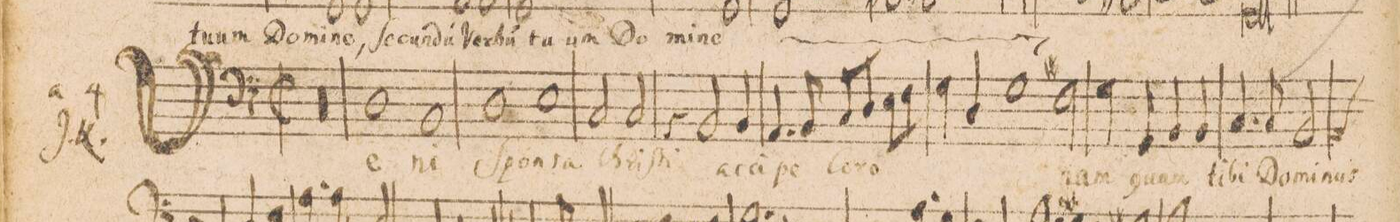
**kern	**text
*I"[BASSVS.]	*
*clefF4	*
*k[]	*
*M2/1	*
00r	.
=2-	=2-
=3-	=3-
1D\	Ve-
1BB/	-ni
=4-	=4-
1D\	Spon-
1E\	-ſa
=5-	=5-
2C/	Chriſ-
2C/	-ti
4r	.
2BB/	ac-
4BB/	-ci-
=6-	=6-
4.AA/	-pe
8BB/	.
8C/L	Co-
8D/J	.
8E\L	-ro-
8F\J	.
4G\	.
4D/	.
1G\	.
=7-	=7-
*2\right	*
2F#X\	.
4G\	-nam
4GG/	quam
4BB/	ti-
4BB/	-bi
=8-	=8-
4.C/	Do-
8C/	-mi-
*custos:a	*
2BB/	-nus
*-	*-
